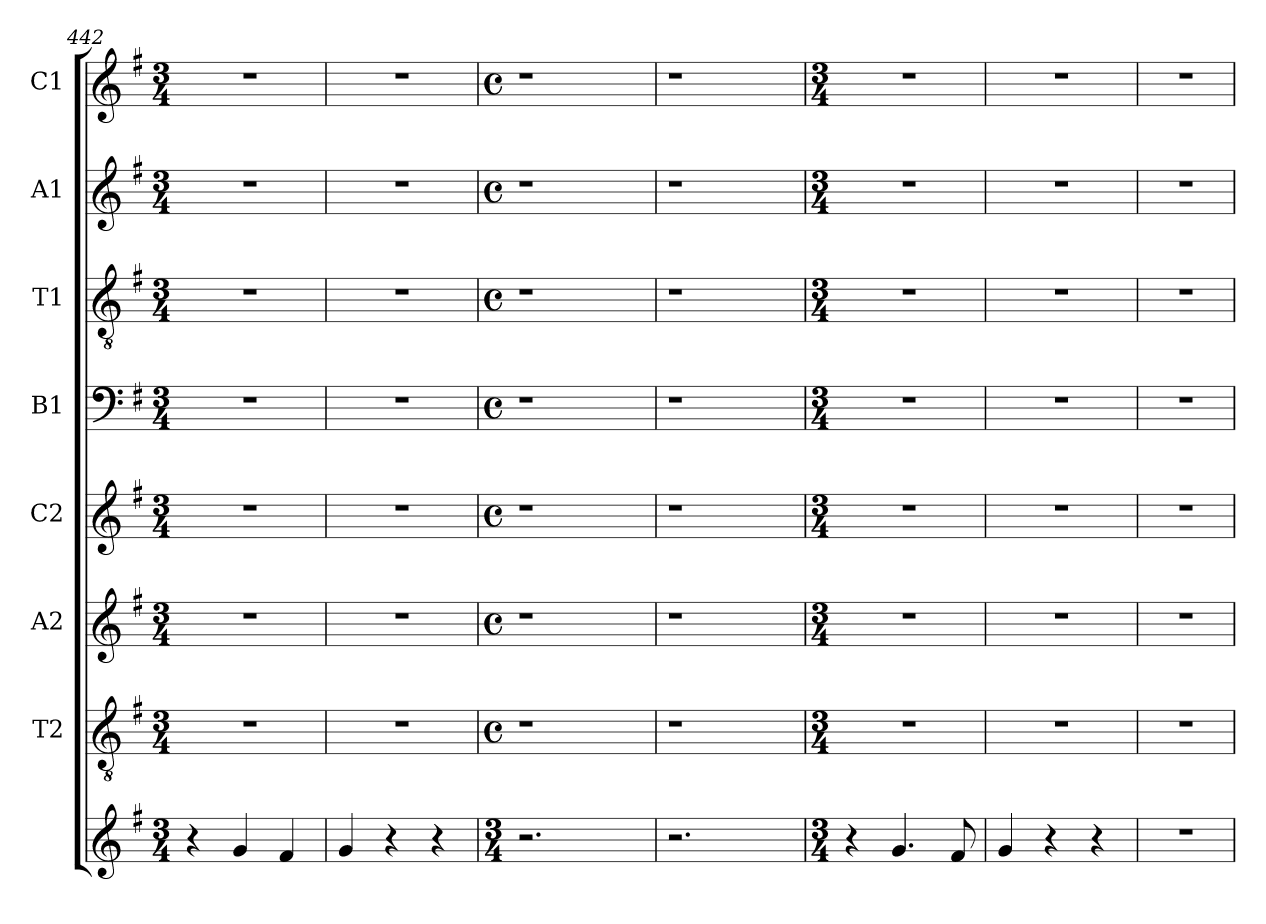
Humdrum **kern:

**kern	**kern	**kern	**kern	**kern	**kern	**kern	**kern
*part8	*part7	*part6	*part5	*part4	*part3	*part2	*part1
*staff8	*staff7	*staff6	*staff5	*staff4	*staff3	*staff2	*staff1
*	*I"T2	*I"A2	*I"C2	*I"B1	*I"T1	*I"A1	*I"C1
*	*I'T2	*I'A2	*I'C2	*I'B1	*I'T1	*I'A1	*I'C1
*clefG2	*clefGv2	*clefG2	*clefG2	*clefF4	*clefGv2	*clefG2	*clefG2
*k[f#]	*k[f#]	*k[f#]	*k[f#]	*k[f#]	*k[f#]	*k[f#]	*k[f#]
*G:	*G:	*G:	*G:	*G:	*G:	*G:	*G:
*M3/4	*M3/4	*M3/4	*M3/4	*M3/4	*M3/4	*M3/4	*M3/4
=442	=442	=442	=442	=442	=442	=442	=442
4r	2.r	2.r	2.r	2.r	2.r	2.r	2.r
4g/	.	.	.	.	.	.	.
4f#/	.	.	.	.	.	.	.
=443	=443	=443	=443	=443	=443	=443	=443
4g/	2.r	2.r	2.r	2.r	2.r	2.r	2.r
4r	.	.	.	.	.	.	.
4r	.	.	.	.	.	.	.
=444	=444	=444	=444	=444	=444	=444	=444
*M3/4	*M4/4	*M4/4	*M4/4	*M4/4	*M4/4	*M4/4	*M4/4
*	*met(c)	*met(c)	*met(c)	*met(c)	*met(c)	*met(c)	*met(c)
2.r	1r	1r	1r	1r	1r	1r	1r
4ryy	.	.	.	.	.	.	.
=445	=445	=445	=445	=445	=445	=445	=445
2.r	1r	1r	1r	1r	1r	1r	1r
4ryy	.	.	.	.	.	.	.
!!LO:LB:g=z
=446	=446	=446	=446	=446	=446	=446	=446
*M3/4	*M3/4	*M3/4	*M3/4	*M3/4	*M3/4	*M3/4	*M3/4
4r	2.r	2.r	2.r	2.r	2.r	2.r	2.r
4.g/	.	.	.	.	.	.	.
8f#/	.	.	.	.	.	.	.
=447	=447	=447	=447	=447	=447	=447	=447
4g/	2.r	2.r	2.r	2.r	2.r	2.r	2.r
4r	.	.	.	.	.	.	.
4r	.	.	.	.	.	.	.
=448	=448	=448	=448	=448	=448	=448	=448
!LO:N:vis=1	!	!	!	!	!	!	!
2.r	2.r	2.r	2.r	2.r	2.r	2.r	2.r
=	=	=	=	=	=	=	=
*-	*-	*-	*-	*-	*-	*-	*-
